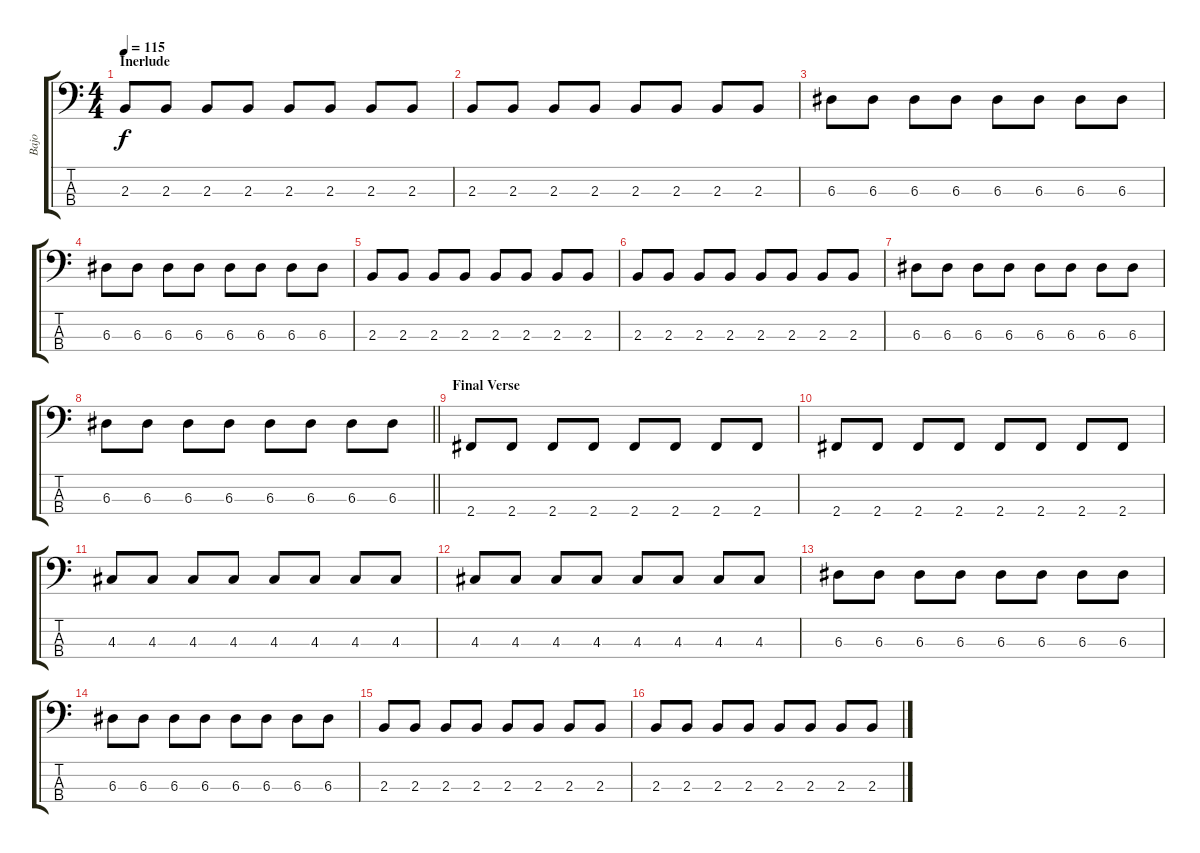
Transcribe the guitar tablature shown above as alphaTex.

\track ("Bajo" "Bajo") {instrument electricbassfinger}
\staff {score tabs}
\tuning (G2 D2 A1 E1) {hide}
\ts (4 4)
\section ("" "Inerlude")
\tempo 115
\clef f4
\ks c
2.3.8{dy f} 2.3.8 2.3.8 2.3.8 2.3.8 2.3.8 2.3.8 2.3.8 |
2.3.8 2.3.8 2.3.8 2.3.8 2.3.8 2.3.8 2.3.8 2.3.8 |
6.3.8 6.3.8 6.3.8 6.3.8 6.3.8 6.3.8 6.3.8 6.3.8 |
6.3.8 6.3.8 6.3.8 6.3.8 6.3.8 6.3.8 6.3.8 6.3.8 |
2.3.8 2.3.8 2.3.8 2.3.8 2.3.8 2.3.8 2.3.8 2.3.8 |
2.3.8 2.3.8 2.3.8 2.3.8 2.3.8 2.3.8 2.3.8 2.3.8 |
6.3.8 6.3.8 6.3.8 6.3.8 6.3.8 6.3.8 6.3.8 6.3.8 |
\barLineRight lightlight
6.3.8 6.3.8 6.3.8 6.3.8 6.3.8 6.3.8 6.3.8 6.3.8 |
\section ("" "Final Verse")
2.4.8 2.4.8 2.4.8 2.4.8 2.4.8 2.4.8 2.4.8 2.4.8 |
2.4.8 2.4.8 2.4.8 2.4.8 2.4.8 2.4.8 2.4.8 2.4.8 |
4.3.8 4.3.8 4.3.8 4.3.8 4.3.8 4.3.8 4.3.8 4.3.8 |
4.3.8 4.3.8 4.3.8 4.3.8 4.3.8 4.3.8 4.3.8 4.3.8 |
6.3.8 6.3.8 6.3.8 6.3.8 6.3.8 6.3.8 6.3.8 6.3.8 |
6.3.8 6.3.8 6.3.8 6.3.8 6.3.8 6.3.8 6.3.8 6.3.8 |
2.3.8 2.3.8 2.3.8 2.3.8 2.3.8 2.3.8 2.3.8 2.3.8 |
2.3.8 2.3.8 2.3.8 2.3.8 2.3.8 2.3.8 2.3.8 2.3.8
